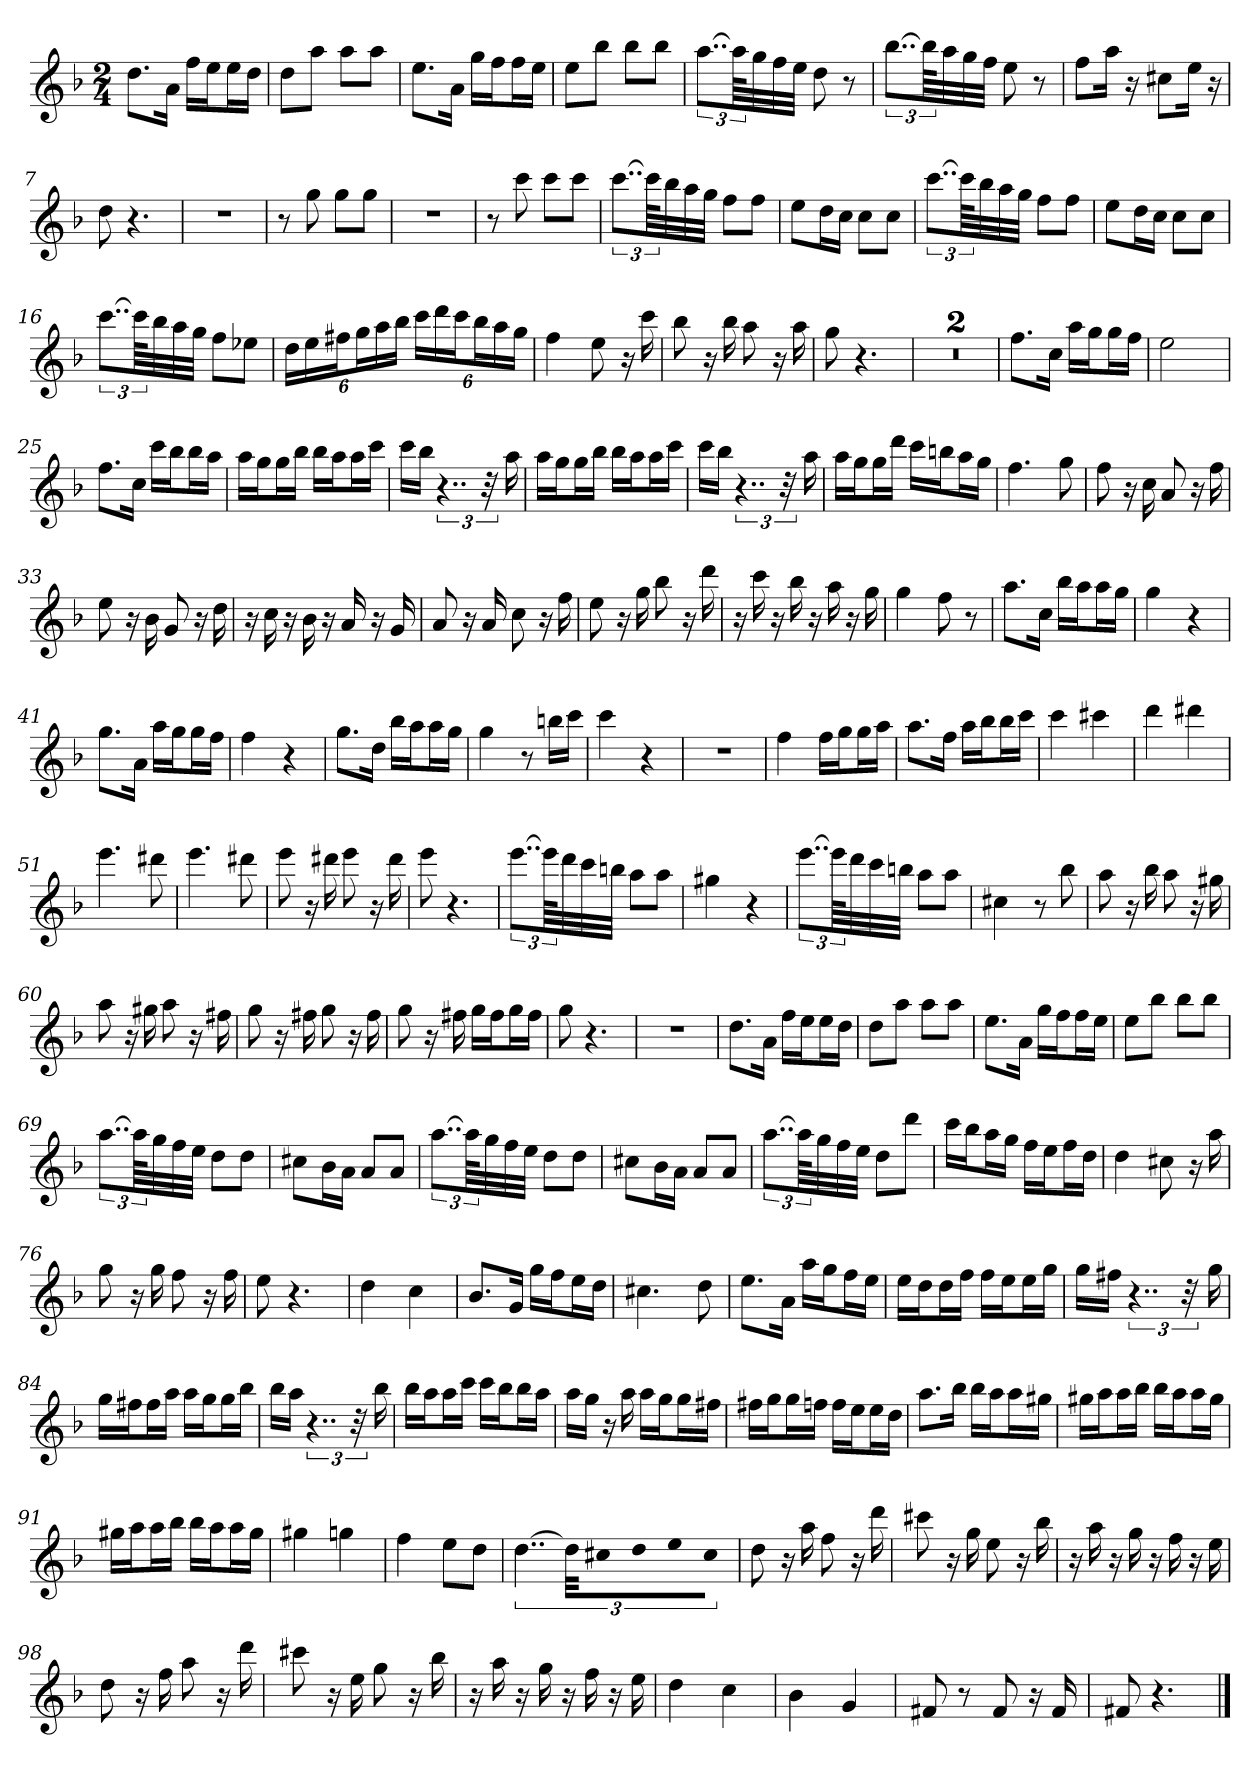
**kern
*part1
*staff1
*k[b-]
*d:
*M2/4
=
8.ddL
16aJk
16ffLL
16eeJ
16eeL
16ddJJ
=1
8ddL
8aaJ
8aaL
8aaJ
=2
8.eeL
16aJk
16ggLL
16ffJ
16ffL
16eeJJ
=3
8eeL
8bb-J
8bb-L
8bb-J
=4
[12..aaL
96aaKLL]
32gg
32ff
32eeJJJ
8dd
8r
=5
[12..bb-L
96bb-KLL]
32aa
32gg
32ffJJJ
8ee
8r
=6
8ffL
16aaJk
16r
8cc#XL
16eeJk
16r
=7
8dd
4.r
=8
2r
=9
8r
8gg
8ggL
8ggJ
=10
2r
=11
8r
8ccc
8cccL
8cccJ
=12
[12..cccL
96cccKLL]
32bb-
32aa
32ggJJJ
8ffL
8ffJ
=13
8eeL
16ddL
16ccJJ
8ccL
8ccJ
=14
[12..cccL
96cccKLL]
32bb-
32aa
32ggJJJ
8ffL
8ffJ
=15
8eeL
16ddL
16ccJJ
8ccL
8ccJ
=16
[12..cccL
96cccKLL]
32bb-
32aa
32ggJJJ
8ffL
8ee-XJ
=17
24ddLL
24ee
24ff#XJ
24ggL
24aa
24bb-JJ
24cccLL
24ddd
24cccJ
24bb-L
24aa
24ggJJ
=18
4ff
8ee
16r
16ccc
=19
8bb-
16r
16bb-
8aa
16r
16aa
=20
8gg
4.r
=21
2r
=22
2r
=23
8.ffL
16ccJk
16aaLL
16ggJ
16ggL
16ffJJ
=24
2ee
=25
8.ffL
16ccJk
16cccLL
16bb-J
16bb-L
16aaJJ
=26
16aaLL
16ggJ
16ggL
16bb-JJ
16bb-LL
16aaJ
16aaL
16cccJJ
=27
16cccLL
16bb-JJ
6..r
48r
16aa
=28
16aaLL
16ggJ
16ggL
16bb-JJ
16bb-LL
16aaJ
16aaL
16cccJJ
=29
16cccLL
16bb-JJ
6..r
48r
16aa
=30
16aaLL
16ggJ
16ggL
16dddJJ
16cccLL
16bbnJ
16aaL
16ggJJ
=31
4.ff
8gg
=32
8ff
16r
16cc
8a
16r
16ff
=33
8ee
16r
16b-
8g
16r
16dd
=34
16r
16cc
16r
16b-
16r
16a
16r
16g
=35
8a
16r
16a
8cc
16r
16ff
=36
8ee
16r
16gg
8bb-
16r
16ddd
=37
16r
16ccc
16r
16bb-
16r
16aa
16r
16gg
=38
4gg
8ff
8r
=39
8.aaL
16ccJk
16bb-LL
16aaJ
16aaL
16ggJJ
=40
4gg
4r
=41
8.ggL
16aJk
16aaLL
16ggJ
16ggL
16ffJJ
=42
4ff
4r
=43
8.ggL
16ddJk
16bb-LL
16aaJ
16aaL
16ggJJ
=44
4gg
8r
16bbnLL
16cccJJ
=45
4ccc
4r
=46
2r
=47
4ff
16ffLL
16ggJ
16ggL
16aaJJ
=48
8.aaL
16ffJk
16aaLL
16bb-J
16bb-L
16cccJJ
=49
4ccc
4ccc#X
=50
4ddd
4ddd#X
=51
4.eee
8ddd#X
=52
4.eee
8ddd#X
=53
8eee
16r
16ddd#X
8eee
16r
16ddd#
=54
8eee
4.r
=55
[12..eeeL
96eeeKLL]
32ddd
32ccc
32bbnJJJ
8aaL
8aaJ
=56
4gg#X
4r
=57
[12..eeeL
96eeeKLL]
32ddd
32ccc
32bbnJJJ
8aaL
8aaJ
=58
4cc#X
8r
8bb-
=59
8aa
16r
16bb-
8aa
16r
16gg#X
=60
8aa
16r
16gg#X
8aa
16r
16ff#X
=61
8gg
16r
16ff#X
8gg
16r
16ff#
=62
8gg
16r
16ff#X
16ggLL
16ff#J
16ggL
16ff#JJ
=63
8gg
4.r
=64
2r
=65
8.ddL
16aJk
16ffLL
16eeJ
16eeL
16ddJJ
=66
8ddL
8aaJ
8aaL
8aaJ
=67
8.eeL
16aJk
16ggLL
16ffJ
16ffL
16eeJJ
=68
8eeL
8bb-J
8bb-L
8bb-J
=69
[12..aaL
96aaKLL]
32gg
32ff
32eeJJJ
8ddL
8ddJ
=70
8cc#XL
16b-L
16aJJ
8aL
8aJ
=71
[12..aaL
96aaKLL]
32gg
32ff
32eeJJJ
8ddL
8ddJ
=72
8cc#XL
16b-L
16aJJ
8aL
8aJ
=73
[12..aaL
96aaKLL]
32gg
32ff
32eeJJJ
8ddL
8dddJ
=74
16cccLL
16bb-J
16aaL
16ggJJ
16ffLL
16eeJ
16ffL
16ddJJ
=75
4dd
8cc#X
16r
16aa
=76
8gg
16r
16gg
8ff
16r
16ff
=77
8ee
4.r
=78
4dd
4cc
=79
8.b-L
16gJk
16ggLL
16ffJ
16eeL
16ddJJ
=80
4.cc#X
8dd
=81
8.eeL
16aJk
16aaLL
16ggJ
16ffL
16eeJJ
=82
16eeLL
16ddJ
16ddL
16ffJJ
16ffLL
16eeJ
16eeL
16ggJJ
=83
16ggLL
16ff#XJJ
6..r
48r
16gg
=84
16ggLL
16ff#XJ
16ff#L
16aaJJ
16aaLL
16ggJ
16ggL
16bb-JJ
=85
16bb-LL
16aaJJ
6..r
48r
16bb-
=86
16bb-LL
16aaJ
16aaL
16cccJJ
16cccLL
16bb-J
16bb-L
16aaJJ
=87
16aaLL
16ggJJ
16r
16aa
16aaLL
16ggJ
16ggL
16ff#XJJ
=88
16ff#XLL
16ggJ
16ggL
16ffnJJ
16ffLL
16eeJ
16eeL
16ddJJ
=89
8.aaL
16bb-Jk
16bb-LL
16aaJ
16aaL
16gg#XJJ
=90
16gg#XLL
16aaJ
16aaL
16bb-JJ
16bb-LL
16aaJ
16aaL
16gg#JJ
=91
16gg#XLL
16aaJ
16aaL
16bb-JJ
16bb-LL
16aaJ
16aaL
16gg#JJ
=92
4gg#X
4ggn
=93
4ff
8eeL
8ddJ
=94
[6..dd
48ddLLL]
32cc#X
32ddJJ
16eeL
16cc#JJ
=95
8dd
16r
16aa
8ff
16r
16ddd
=96
8ccc#X
16r
16gg
8ee
16r
16bb-
=97
16r
16aa
16r
16gg
16r
16ff
16r
16ee
=98
8dd
16r
16ff
8aa
16r
16ddd
=99
8ccc#X
16r
16ee
8gg
16r
16bb-
=100
16r
16aa
16r
16gg
16r
16ff
16r
16ee
=101
4dd
4cc
=102
4b-
4g
=103
8f#X
8r
8f#
16r
16f#
=104
8f#X
4.r
==
*-
